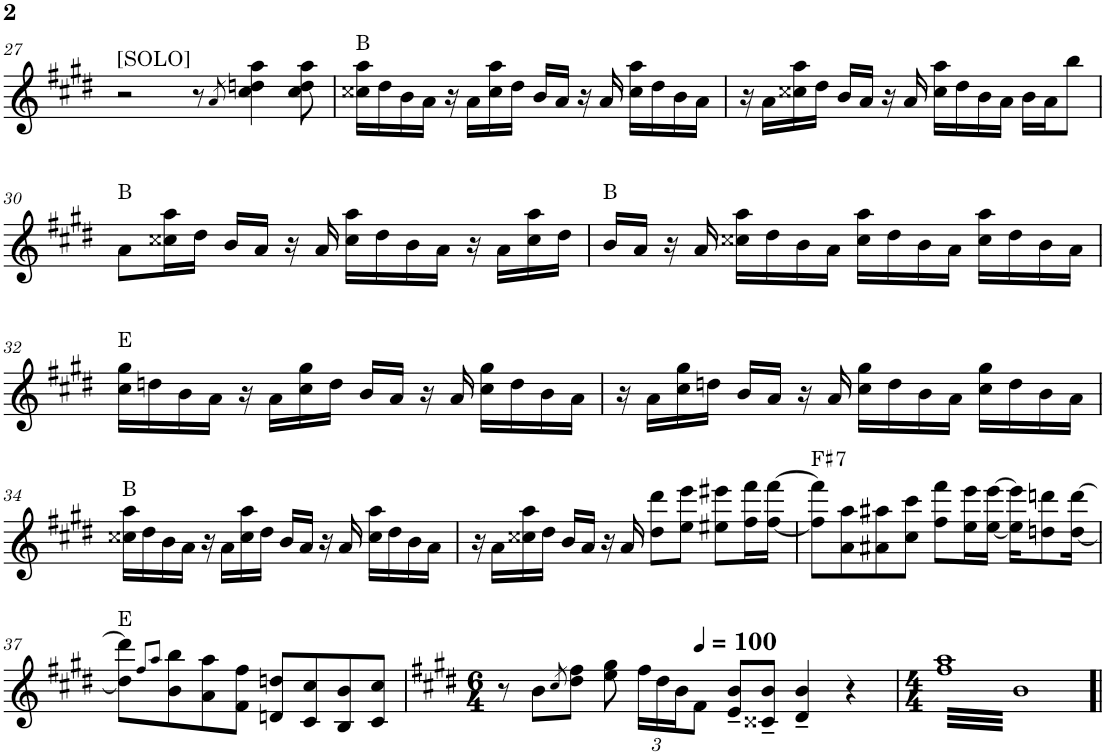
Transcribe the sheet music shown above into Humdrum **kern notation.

**kern	**kern	**harte
*part1	*part1	*part1
*staff2	*staff1	*
*I"Piano	*	*
*I'Pno.	*	*
!!LO:PB:g=z
*clefF4	*clefG2	*
*k[f#c#g#d#]	*k[f#c#g#d#]	*
*M4/4	*M4/4	*
=27	=27	=27
!	!LO:TX:a:t=[SOLO]	!
1r	2r	.
.	8r	.
.	8qa/	.
.	4cc#\ 4ddn\ 4aa\	.
.	8cc#\ 8dd\ 8aa\	.
=28	=28	=28
1r	16cc##X\ 16aa\LL	B:maj
.	16dd#\	.
.	16b\	.
.	16a\JJ	.
.	16r	.
.	16a\LL	.
.	16cc##\ 16aa\	.
.	16dd#\JJ	.
.	16b/LL	.
.	16a/JJ	.
.	16r	.
.	16a/	.
.	16cc##\ 16aa\LL	.
.	16dd#\	.
.	16b\	.
.	16a\JJ	.
=29	=29	=29
1r	16r	.
.	16a\LL	.
.	16cc##X\ 16aa\	.
.	16dd#\JJ	.
.	16b/LL	.
.	16a/JJ	.
.	16r	.
.	16a/	.
.	16cc##\ 16aa\LL	.
.	16dd#\	.
.	16b\	.
.	16a\JJ	.
.	16b\LL	.
.	16a\J	.
.	8bb\J	.
!!LO:LB:g=z
=30	=30	=30
1r	8a\L	B:maj
.	16cc##X\ 16aa\L	.
.	16dd#\JJ	.
.	16b/LL	.
.	16a/JJ	.
.	16r	.
.	16a/	.
.	16cc##\ 16aa\LL	.
.	16dd#\	.
.	16b\	.
.	16a\JJ	.
.	16r	.
.	16a\LL	.
.	16cc##\ 16aa\	.
.	16dd#\JJ	.
=31	=31	=31
1r	16b/LL	B:maj
.	16a/JJ	.
.	16r	.
.	16a/	.
.	16cc##X\ 16aa\LL	.
.	16dd#\	.
.	16b\	.
.	16a\JJ	.
.	16cc##\ 16aa\LL	.
.	16dd#\	.
.	16b\	.
.	16a\JJ	.
.	16cc##\ 16aa\LL	.
.	16dd#\	.
.	16b\	.
.	16a\JJ	.
!!LO:LB:g=z
=32	=32	=32
1r	16cc#\ 16gg#\LL	E:maj
.	16ddn\	.
.	16b\	.
.	16a\JJ	.
.	16r	.
.	16a\LL	.
.	16cc#\ 16gg#\	.
.	16dd\JJ	.
.	16b/LL	.
.	16a/JJ	.
.	16r	.
.	16a/	.
.	16cc#\ 16gg#\LL	.
.	16dd\	.
.	16b\	.
.	16a\JJ	.
=33	=33	=33
1r	16r	.
.	16a\LL	.
.	16cc#\ 16gg#\	.
.	16ddn\JJ	.
.	16b/LL	.
.	16a/JJ	.
.	16r	.
.	16a/	.
.	16cc#\ 16gg#\LL	.
.	16dd\	.
.	16b\	.
.	16a\JJ	.
.	16cc#\ 16gg#\LL	.
.	16dd\	.
.	16b\	.
.	16a\JJ	.
!!LO:LB:g=z
=34	=34	=34
1r	16cc##X\ 16aa\LL	B:maj
.	16dd#\	.
.	16b\	.
.	16a\JJ	.
.	16r	.
.	16a\LL	.
.	16cc##\ 16aa\	.
.	16dd#\JJ	.
.	16b/LL	.
.	16a/JJ	.
.	16r	.
.	16a/	.
.	16cc##\ 16aa\LL	.
.	16dd#\	.
.	16b\	.
.	16a\JJ	.
=35	=35	=35
1r	16r	.
.	16a\LL	.
.	16cc##X\ 16aa\	.
.	16dd#\JJ	.
.	16b/LL	.
.	16a/JJ	.
.	16r	.
.	16a/	.
.	8dd#\ 8ddd#\L	.
.	8ee\ 8eee\J	.
.	8ee#X\ 8eee#X\L	.
.	16ff#\ 16fff#\L	.
.	[16ff#\ [16fff#\JJ	.
=36	=36	=36
!	!	!LO:H:kt=7
1r	8ff#\] 8fff#\]L	F#:7
.	8a\ 8aa\	.
.	8a#X\ 8aa#X\	.
.	8cc#\ 8ccc#\J	.
.	8ff#\ 8fff#\L	.
.	16ee\ 16eee\L	.
.	[16ee\ [16eee\JJ	.
.	16ee\] 16eee\]KL	.
.	8ddn\ 8dddn\	.
.	[16dd\ [16ddd\Jk	.
!!LO:LB:g=z
=37	=37	=37
1r	8dd\] 8ddd\]L	E:maj
.	8qff#/L	.
.	8qaa/J	.
.	8b\ 8bb\	.
.	8a\ 8aa\	.
.	8f#\ 8ff#\J	.
.	8dn/ 8ddn/L	.
.	8c#/ 8cc#/	.
.	8B/ 8b/	.
.	8c#/ 8cc#/J	.
=38	=38	=38
*k[f#c#g#d#]	*k[f#c#g#d#]	*
*M6/4	*M6/4	*
*	*^	*
1r	8r	1ryy	.
.	8b\L	.	.
.	8qcc#/	.	.
.	8dd#\ 8ff#\J	.	.
.	8ee\ 8gg#\	.	.
*	*Xbrackettup	*	*
.	24ff#\LL	.	.
.	24dd#\	.	.
.	24b\J	.	.
*	*MM100	*	*
.	8f#\J	.	.
.	8e/~ 8b/~L	.	.
.	8c##X/~ 8b/~J	.	.
8r	4d#/~ 4b/~	8ryy	.
!	!	!	!LO:H:kt=9
8C#	.	4.ryy	C#:9
!	!	!	!LO:H:kt=9
4Cn	4r	.	C:9
*	*v	*v	*
=39	=39	=39
*M4/4	*M4/4	*
*	*brackettup	*
*	*^	*
!	!	!	!LO:H:kt=9
*	*v	*v	*
*	*tremolo	*
1r	64ff# 64aaLLLL	B:9
.	64b	.
.	64ff# 64aa	.
.	64b	.
.	64ff# 64aa	.
.	64b	.
.	64ff# 64aa	.
.	64b	.
.	64ff# 64aa	.
.	64b	.
.	64ff# 64aa	.
.	64b	.
.	64ff# 64aa	.
.	64b	.
.	64ff# 64aa	.
.	64b	.
.	64ff# 64aa	.
.	64b	.
.	64ff# 64aa	.
.	64b	.
.	64ff# 64aa	.
.	64b	.
.	64ff# 64aa	.
.	64b	.
.	64ff# 64aa	.
.	64b	.
.	64ff# 64aa	.
.	64b	.
.	64ff# 64aa	.
.	64b	.
.	64ff# 64aa	.
.	64b	.
.	64ff# 64aa	.
.	64b	.
.	64ff# 64aa	.
.	64b	.
.	64ff# 64aa	.
.	64b	.
.	64ff# 64aa	.
.	64b	.
.	64ff# 64aa	.
.	64b	.
.	64ff# 64aa	.
.	64b	.
.	64ff# 64aa	.
.	64b	.
.	64ff# 64aa	.
.	64b	.
.	64ff# 64aa	.
.	64b	.
.	64ff# 64aa	.
.	64b	.
.	64ff# 64aa	.
.	64b	.
.	64ff# 64aa	.
.	64b	.
.	64ff# 64aa	.
.	64b	.
.	64ff# 64aa	.
.	64b	.
.	64ff# 64aa	.
.	64b	.
.	64ff# 64aa	.
.	64bJJJJ	.
*	*Xtremolo	*
.	.	.
.	.	.
.	.	.
.	.	.
.	.	.
.	.	.
.	.	.
.	.	.
.	.	.
.	.	.
.	.	.
.	.	.
.	.	.
.	.	.
.	.	.
.	.	.
.	.	.
.	.	.
.	.	.
.	.	.
.	.	.
.	.	.
.	.	.
.	.	.
.	.	.
.	.	.
.	.	.
.	.	.
.	.	.
.	.	.
.	.	.
.	.	.
=!|	=!|	=!|
*-	*-	*-
